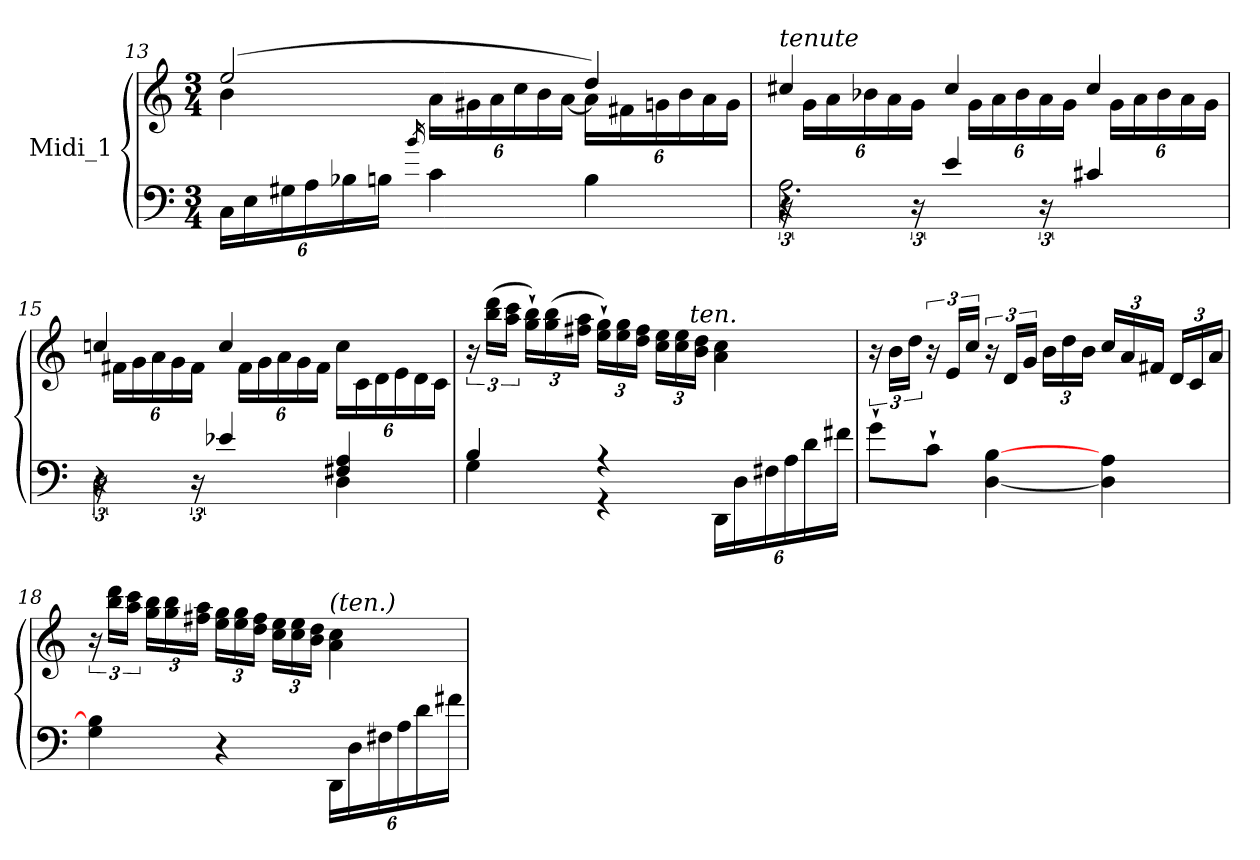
**kern	**kern
*part1	*part1
*staff2	*staff1
*I"Midi_1	*
!!LO:LB:g=z
*clefF4	*clefG2
*k[]	*k[]
*M3/4	*M3/4
=13	=13
*^	*
*	*Xbrackettup	*
*	*^	*^
4ryy	24C\LL	2ryy	(>2ee/	4b\
.	24E\	.	.	.
.	24G#X\	.	.	.
.	24A\	.	.	.
.	24B-X\	.	.	.
.	24Bn\JJ	.	.	.
16qb/	.	.	.	.
*	*	*	*	*Xbrackettup
2ryy	4c\	.	.	24a\LL
.	.	.	.	24g#X\
.	.	.	.	24a\
.	.	.	.	24cc\
.	.	.	.	24b\
.	.	.	.	[24a\JJ
.	4B\	4ryy	4dd/)	24a\LL]
.	.	.	.	24f#X\
.	.	.	.	24gn\
.	.	.	.	24b\
.	.	.	.	24a\
.	.	.	.	24g\JJ
=14	=14	=14	=14	=14
*brackettup	*	*	*	*
!	!	!	!LO:TX:a:i:t=tenute	!
24r	4r	2.A\	4cc#X/	24ryy
24%5ryy	.	.	.	24g\LL
.	.	.	.	24a\
.	.	.	.	24b-X\
.	.	.	.	24a\
.	.	.	.	24g\JJ
24r	4e/	.	4cc#/	24ryy
24%5ryy	.	.	.	24g\LL
.	.	.	.	24a\
.	.	.	.	24b-\
.	.	.	.	24a\
.	.	.	.	24g\JJ
24r	4c#X/	.	4cc#/	24ryy
24%5ryy	.	.	.	24g\LL
.	.	.	.	24a\
.	.	.	.	24b-\
.	.	.	.	24a\
.	.	.	.	24g\JJ
!!LO:PB:g=z	!!
=15	=15	=15	=15	=15
24r	4r	2D\	4ccni/	24ryy
24%5ryy	.	.	.	24f#X\LL
.	.	.	.	24g\
.	.	.	.	24a\
.	.	.	.	24g\
.	.	.	.	24f#\JJ
24r	4e-X/	.	4cc/	24ryy
24%5ryy	.	.	.	24f#\LL
.	.	.	.	24g\
.	.	.	.	24a\
.	.	.	.	24g\
.	.	.	.	24f#\JJ
4ryy	4F#X/ 4A/	4D\	24cc\LL	4ryy
.	.	.	24c\	.
.	.	.	24d\	.
.	.	.	24e\	.
.	.	.	24d\	.
.	.	.	24c\JJ	.
*	*	*	*v	*v
=16	=16	=16	=16
*	*	*	*brackettup
2ryy	4B/	4G\	24r
.	.	.	(>24bb\ 24ddd\LL
.	.	.	24aa\ 24ccc\JJ
.	.	.	24gg\` 24bb\`LL)
.	.	.	(>24gg\ 24bb\
.	.	.	24ff#X\ 24aa\JJ
*	*	*	*Xbrackettup
.	4r	4r	24ee\` 24gg\`LL)
.	.	.	24ee\ 24gg\
.	.	.	24dd\ 24ff#\JJ
.	.	.	24cc\ 24ee\LL
.	.	.	24cc\ 24ee\
!	!	!	!LO:TX:a:i:t=ten.
.	.	.	24b\ 24dd\JJ
*	*Xbrackettup	*	*
4ryy	24DD\LL	4ryy	4a\ 4cc\
.	24D\	.	.
.	24F#X\	.	.
.	24A\	.	.
.	24d\	.	.
.	24f#X\JJ	.	.
*v	*v	*v	*
!!LO:LB:g=z
=17	=17
*	*brackettup
8g`\L	24r
.	24b\LL
.	24dd\JJ
8c`\J	24r
.	24e/LL
.	24cc/JJ
[4D\ [4B\	24r
.	24d/LL
.	24g/JJ
.	24b\LL
.	24dd\
.	24b\JJ
*	*Xbrackettup
4D\] 4A\	24cc/LL
.	24a/
.	24f#X/JJ
.	24d/LL
.	24c/
.	24a/JJ
=18	=18
*	*brackettup
4G\ 4B\]	24r
.	24bb\ 24ddd\LL
.	24aa\ 24ccc\JJ
.	24gg\ 24bb\LL
.	24gg\ 24bb\
.	24ff#X\ 24aa\JJ
*	*Xbrackettup
4r	24ee\ 24gg\LL
.	24ee\ 24gg\
.	24dd\ 24ff#\JJ
.	24cc\ 24ee\LL
.	24cc\ 24ee\
.	24b\ 24dd\JJ
!	!LO:TX:a:i:t=(ten.)
24DD\LL	4a\ 4cc\
24D\	.
24F#X\	.
24A\	.
24d\	.
24f#X\JJ	.
=	=
*-	*-
